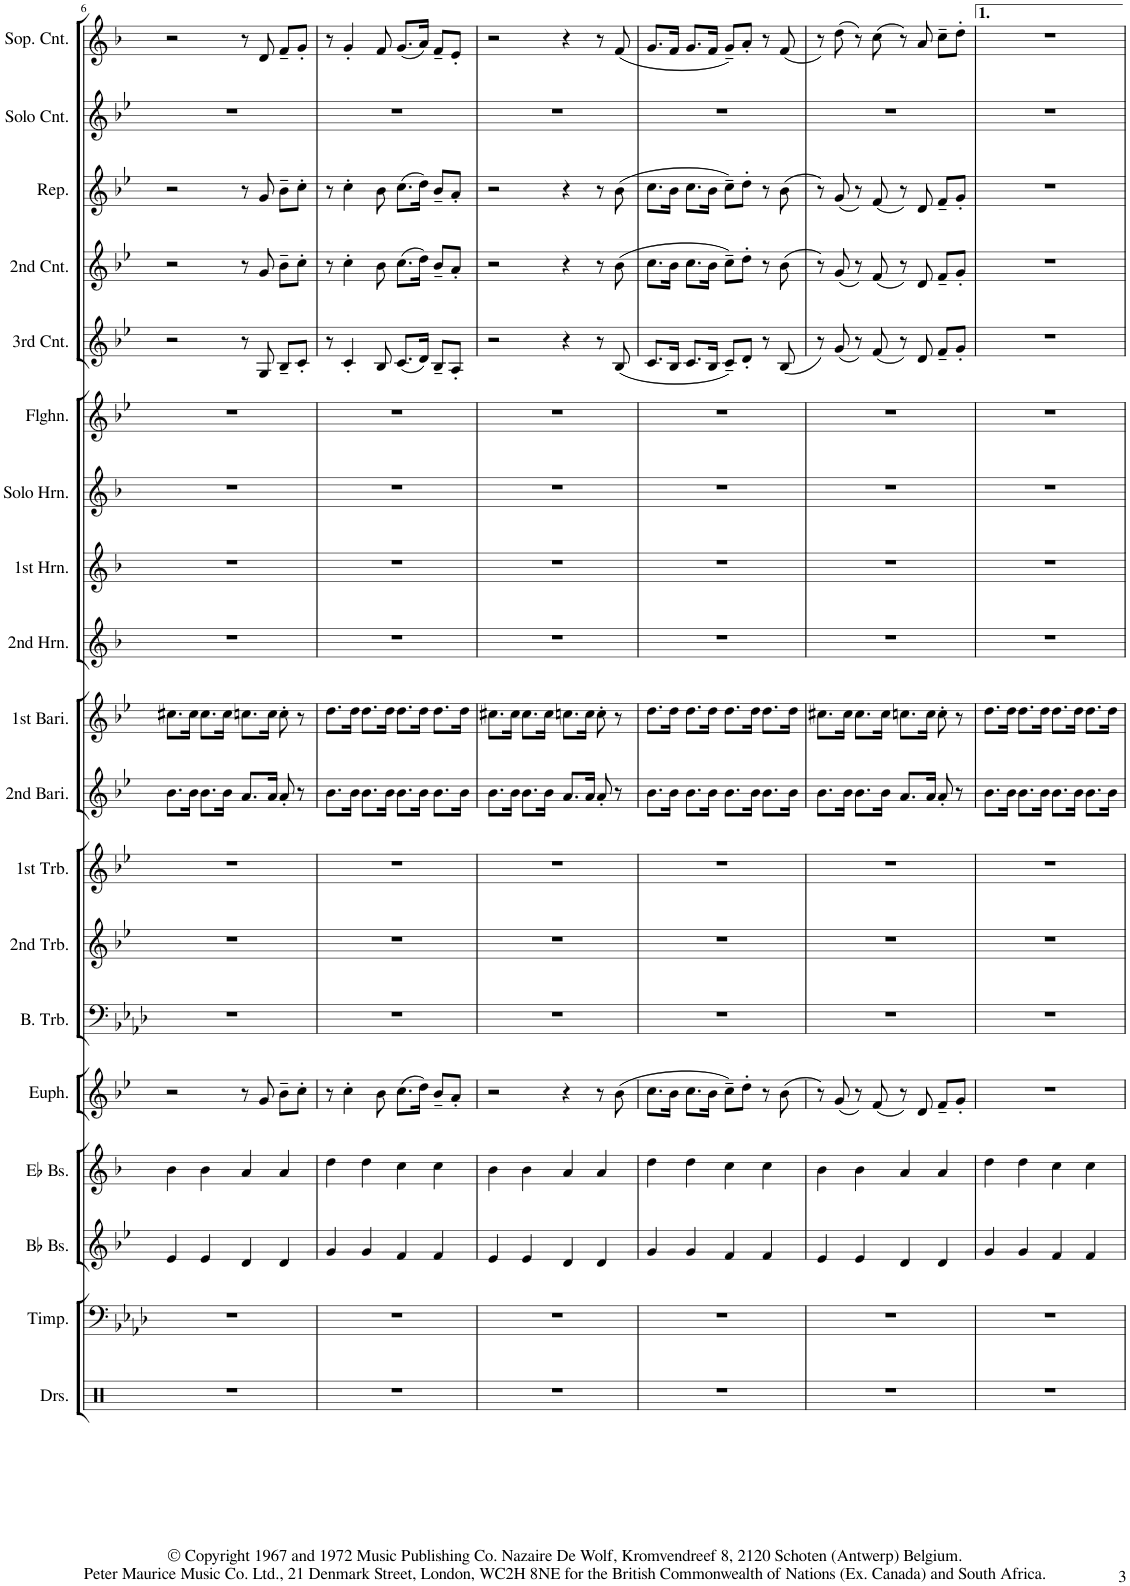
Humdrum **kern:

**kern	**kern	**kern	**kern	**kern	**kern	**kern	**kern	**kern	**kern	**kern	**kern	**kern	**kern	**kern	**kern	**kern	**kern	**kern
*part19	*part18	*part17	*part16	*part15	*part14	*part13	*part12	*part11	*part10	*part9	*part8	*part7	*part6	*part5	*part4	*part3	*part2	*part1
*staff19	*staff18	*staff17	*staff16	*staff15	*staff14	*staff13	*staff12	*staff11	*staff10	*staff9	*staff8	*staff7	*staff6	*staff5	*staff4	*staff3	*staff2	*staff1
*I"Drumset	*I"Timpani	*I"Bb Bass	*I"Eb Bass	*I"Euphonium	*I"Bass Trombone	*I"2nd Trombone	*I"1st Trombone	*I"2nd Baritone	*I"1st Baritone	*I"2nd Horn	*I"1st Horn	*I"Solo Horn	*I"Flugelhorn	*I"3rd Cornet	*I"2nd Cornet	*I"Repiano	*I"Solo Cornet	*I"Soprano Cornet
*I'Drs.	*I'Timp.	*I'Bb Bs.	*I'Eb Bs.	*I'Euph.	*I'B. Trb.	*I'2nd Trb.	*I'1st Trb.	*I'2nd Bari.	*I'1st Bari.	*I'2nd Hrn.	*I'1st Hrn.	*I'Solo Hrn.	*I'Flghn.	*I'3rd Cnt.	*I'2nd Cnt.	*I'Rep.	*I'Solo Cnt.	*I'Sop. Cnt.
!!LO:PB:g=z
*clefX	*clefF4	*clefG2	*clefG2	*clefG2	*clefF4	*clefG2	*clefG2	*clefG2	*clefG2	*clefG2	*clefG2	*clefG2	*clefG2	*clefG2	*clefG2	*clefG2	*clefG2	*clefG2
*	*	*Trd15c26	*Trd12c21	*Trd8c14	*Trd7c12	*Trd1c2	*Trd1c2	*Trd1c2	*Trd1c2	*Trd4c7	*Trd4c7	*Trd4c7	*Trd4c7	*Trd1c2	*Trd1c2	*Trd1c2	*Trd1c2	*Trd1c2
*k[]	*k[b-e-a-d-]	*k[b-e-]	*k[b-]	*k[b-e-]	*k[b-e-a-d-]	*k[b-e-]	*k[b-e-]	*k[b-e-]	*k[b-e-]	*k[b-]	*k[b-]	*k[b-]	*k[b-e-]	*k[b-e-]	*k[b-e-]	*k[b-e-]	*k[b-e-]	*k[b-]
*M2/2	*M2/2	*M2/2	*M2/2	*M2/2	*M2/2	*M2/2	*M2/2	*M2/2	*M2/2	*M2/2	*M2/2	*M2/2	*M2/2	*M2/2	*M2/2	*M2/2	*M2/2	*M2/2
*met(c|)	*met(c|)	*met(c|)	*met(c|)	*met(c|)	*met(c|)	*met(c|)	*met(c|)	*met(c|)	*met(c|)	*met(c|)	*met(c|)	*met(c|)	*met(c|)	*met(c|)	*met(c|)	*met(c|)	*met(c|)	*met(c|)
=6	=6	=6	=6	=6	=6	=6	=6	=6	=6	=6	=6	=6	=6	=6	=6	=6	=6	=6
1r	1r	4e-/	4b-\	2r	1r	1r	1r	8.b-\L	8.cc#X\L	1r	1r	1r	1r	2r	2r	2r	1r	2r
.	.	.	.	.	.	.	.	16b-\Jk	16cc#\Jk	.	.	.	.	.	.	.	.	.
.	.	4e-/	4b-\	.	.	.	.	8.b-\L	8.cc#\L	.	.	.	.	.	.	.	.	.
.	.	.	.	.	.	.	.	16b-\Jk	16cc#\Jk	.	.	.	.	.	.	.	.	.
.	.	4d/	4a/	8r	.	.	.	8.a/L	8.ccn\L	.	.	.	.	8r	8r	8r	.	8r
.	.	.	.	8g/	.	.	.	.	.	.	.	.	.	8G/	8g/	8g/	.	8d/
.	.	.	.	.	.	.	.	16a/Jk	16cc\Jk	.	.	.	.	.	.	.	.	.
.	.	4d/	4a/	8b-~\L	.	.	.	8a'/	8cc'\	.	.	.	.	8B-~/L	8b-~\L	8b-~\L	.	8f~/L
.	.	.	.	8cc'\J	.	.	.	8r	8r	.	.	.	.	8c'/J	8cc'\J	8cc'\J	.	8g'/J
=7	=7	=7	=7	=7	=7	=7	=7	=7	=7	=7	=7	=7	=7	=7	=7	=7	=7	=7
1r	1r	4g/	4dd\	8r	1r	1r	1r	8.b-\L	8.dd\L	1r	1r	1r	1r	8r	8r	8r	1r	8r
.	.	.	.	4cc'\	.	.	.	.	.	.	.	.	.	4c'/	4cc'\	4cc'\	.	4g'/
.	.	.	.	.	.	.	.	16b-\Jk	16dd\Jk	.	.	.	.	.	.	.	.	.
.	.	4g/	4dd\	.	.	.	.	8.b-\L	8.dd\L	.	.	.	.	.	.	.	.	.
.	.	.	.	8b-\	.	.	.	.	.	.	.	.	.	8B-/	8b-\	8b-\	.	8f/
.	.	.	.	.	.	.	.	16b-\Jk	16dd\Jk	.	.	.	.	.	.	.	.	.
.	.	4f/	4cc\	(8.cc\L	.	.	.	8.b-\L	8.dd\L	.	.	.	.	(8.c/L	(8.cc\L	(8.cc\L	.	(8.g/L
.	.	.	.	16dd\Jk)	.	.	.	16b-\Jk	16dd\Jk	.	.	.	.	16d/Jk)	16dd\Jk)	16dd\Jk)	.	16a/Jk)
.	.	4f/	4cc\	8b-~/L	.	.	.	8.b-\L	8.dd\L	.	.	.	.	8B-~/L	8b-~/L	8b-~/L	.	8f~/L
.	.	.	.	8a'/J	.	.	.	.	.	.	.	.	.	8A'/J	8a'/J	8a'/J	.	8e'/J
.	.	.	.	.	.	.	.	16b-\Jk	16dd\Jk	.	.	.	.	.	.	.	.	.
=8	=8	=8	=8	=8	=8	=8	=8	=8	=8	=8	=8	=8	=8	=8	=8	=8	=8	=8
1r	1r	4e-/	4b-\	2r	1r	1r	1r	8.b-\L	8.cc#X\L	1r	1r	1r	1r	2r	2r	2r	1r	2r
.	.	.	.	.	.	.	.	16b-\Jk	16cc#\Jk	.	.	.	.	.	.	.	.	.
.	.	4e-/	4b-\	.	.	.	.	8.b-\L	8.cc#\L	.	.	.	.	.	.	.	.	.
.	.	.	.	.	.	.	.	16b-\Jk	16cc#\Jk	.	.	.	.	.	.	.	.	.
.	.	4d/	4a/	4r	.	.	.	8.a/L	8.ccn\L	.	.	.	.	4r	4r	4r	.	4r
.	.	.	.	.	.	.	.	16a/Jk	16cc\Jk	.	.	.	.	.	.	.	.	.
.	.	4d/	4a/	8r	.	.	.	8a'/	8cc'\	.	.	.	.	8r	8r	8r	.	8r
.	.	.	.	(8b-\	.	.	.	8r	8r	.	.	.	.	(8B-/	(8b-\	(8b-\	.	(8f/
=9	=9	=9	=9	=9	=9	=9	=9	=9	=9	=9	=9	=9	=9	=9	=9	=9	=9	=9
1r	1r	4g/	4dd\	8.cc\L	1r	1r	1r	8.b-\L	8.dd\L	1r	1r	1r	1r	8.c/L	8.cc\L	8.cc\L	1r	8.g/L
.	.	.	.	16b-\Jk	.	.	.	16b-\Jk	16dd\Jk	.	.	.	.	16B-/Jk	16b-\Jk	16b-\Jk	.	16f/Jk
.	.	4g/	4dd\	8.cc\L	.	.	.	8.b-\L	8.dd\L	.	.	.	.	8.c/L	8.cc\L	8.cc\L	.	8.g/L
.	.	.	.	16b-\Jk	.	.	.	16b-\Jk	16dd\Jk	.	.	.	.	16B-/Jk	16b-\Jk	16b-\Jk	.	16f/Jk
.	.	4f/	4cc\	8cc~\L)	.	.	.	8.b-\L	8.dd\L	.	.	.	.	8c~/L)	8cc~\L)	8cc~\L)	.	8g~/L)
.	.	.	.	8dd'\J	.	.	.	.	.	.	.	.	.	8d'/J	8dd'\J	8dd'\J	.	8a'/J
.	.	.	.	.	.	.	.	16b-\Jk	16dd\Jk	.	.	.	.	.	.	.	.	.
.	.	4f/	4cc\	8r	.	.	.	8.b-\L	8.dd\L	.	.	.	.	8r	8r	8r	.	8r
.	.	.	.	(8b-\	.	.	.	.	.	.	.	.	.	(8B-/	(8b-\	(8b-\	.	(8f/
.	.	.	.	.	.	.	.	16b-\Jk	16dd\Jk	.	.	.	.	.	.	.	.	.
=10	=10	=10	=10	=10	=10	=10	=10	=10	=10	=10	=10	=10	=10	=10	=10	=10	=10	=10
1r	1r	4e-/	4b-\	8r)	1r	1r	1r	8.b-\L	8.cc#X\L	1r	1r	1r	1r	8r)	8r)	8r)	1r	8r)
.	.	.	.	(8g/	.	.	.	.	.	.	.	.	.	(8g/	(8g/	(8g/	.	(8dd\
.	.	.	.	.	.	.	.	16b-\Jk	16cc#\Jk	.	.	.	.	.	.	.	.	.
.	.	4e-/	4b-\	8r)	.	.	.	8.b-\L	8.cc#\L	.	.	.	.	8r)	8r)	8r)	.	8r)
.	.	.	.	(8f/	.	.	.	.	.	.	.	.	.	(8f/	(8f/	(8f/	.	(8cc\
.	.	.	.	.	.	.	.	16b-\Jk	16cc#\Jk	.	.	.	.	.	.	.	.	.
.	.	4d/	4a/	8r)	.	.	.	8.a/L	8.ccn\L	.	.	.	.	8r)	8r)	8r)	.	8r)
.	.	.	.	8d/	.	.	.	.	.	.	.	.	.	8d/	8d/	8d/	.	8a/
.	.	.	.	.	.	.	.	16a/Jk	16cc\Jk	.	.	.	.	.	.	.	.	.
.	.	4d/	4a/	8f~/L	.	.	.	8a'/	8cc'\	.	.	.	.	8f~/L	8f~/L	8f~/L	.	8cc~\L
.	.	.	.	8g'/J	.	.	.	8r	8r	.	.	.	.	8g'/J	8g'/J	8g'/J	.	8dd'\J
=11	=11	=11	=11	=11	=11	=11	=11	=11	=11	=11	=11	=11	=11	=11	=11	=11	=11	=11
1r	1r	4g/	4dd\	1r	1r	1r	1r	8.b-\L	8.dd\L	1r	1r	1r	1r	1r	1r	1r	1r	1r
.	.	.	.	.	.	.	.	16b-\Jk	16dd\Jk	.	.	.	.	.	.	.	.	.
.	.	4g/	4dd\	.	.	.	.	8.b-\L	8.dd\L	.	.	.	.	.	.	.	.	.
.	.	.	.	.	.	.	.	16b-\Jk	16dd\Jk	.	.	.	.	.	.	.	.	.
.	.	4f/	4cc\	.	.	.	.	8.b-\L	8.dd\L	.	.	.	.	.	.	.	.	.
.	.	.	.	.	.	.	.	16b-\Jk	16dd\Jk	.	.	.	.	.	.	.	.	.
.	.	4f/	4cc\	.	.	.	.	8.b-\L	8.dd\L	.	.	.	.	.	.	.	.	.
.	.	.	.	.	.	.	.	16b-\Jk	16dd\Jk	.	.	.	.	.	.	.	.	.
=	=	=	=	=	=	=	=	=	=	=	=	=	=	=	=	=	=	=
*-	*-	*-	*-	*-	*-	*-	*-	*-	*-	*-	*-	*-	*-	*-	*-	*-	*-	*-
